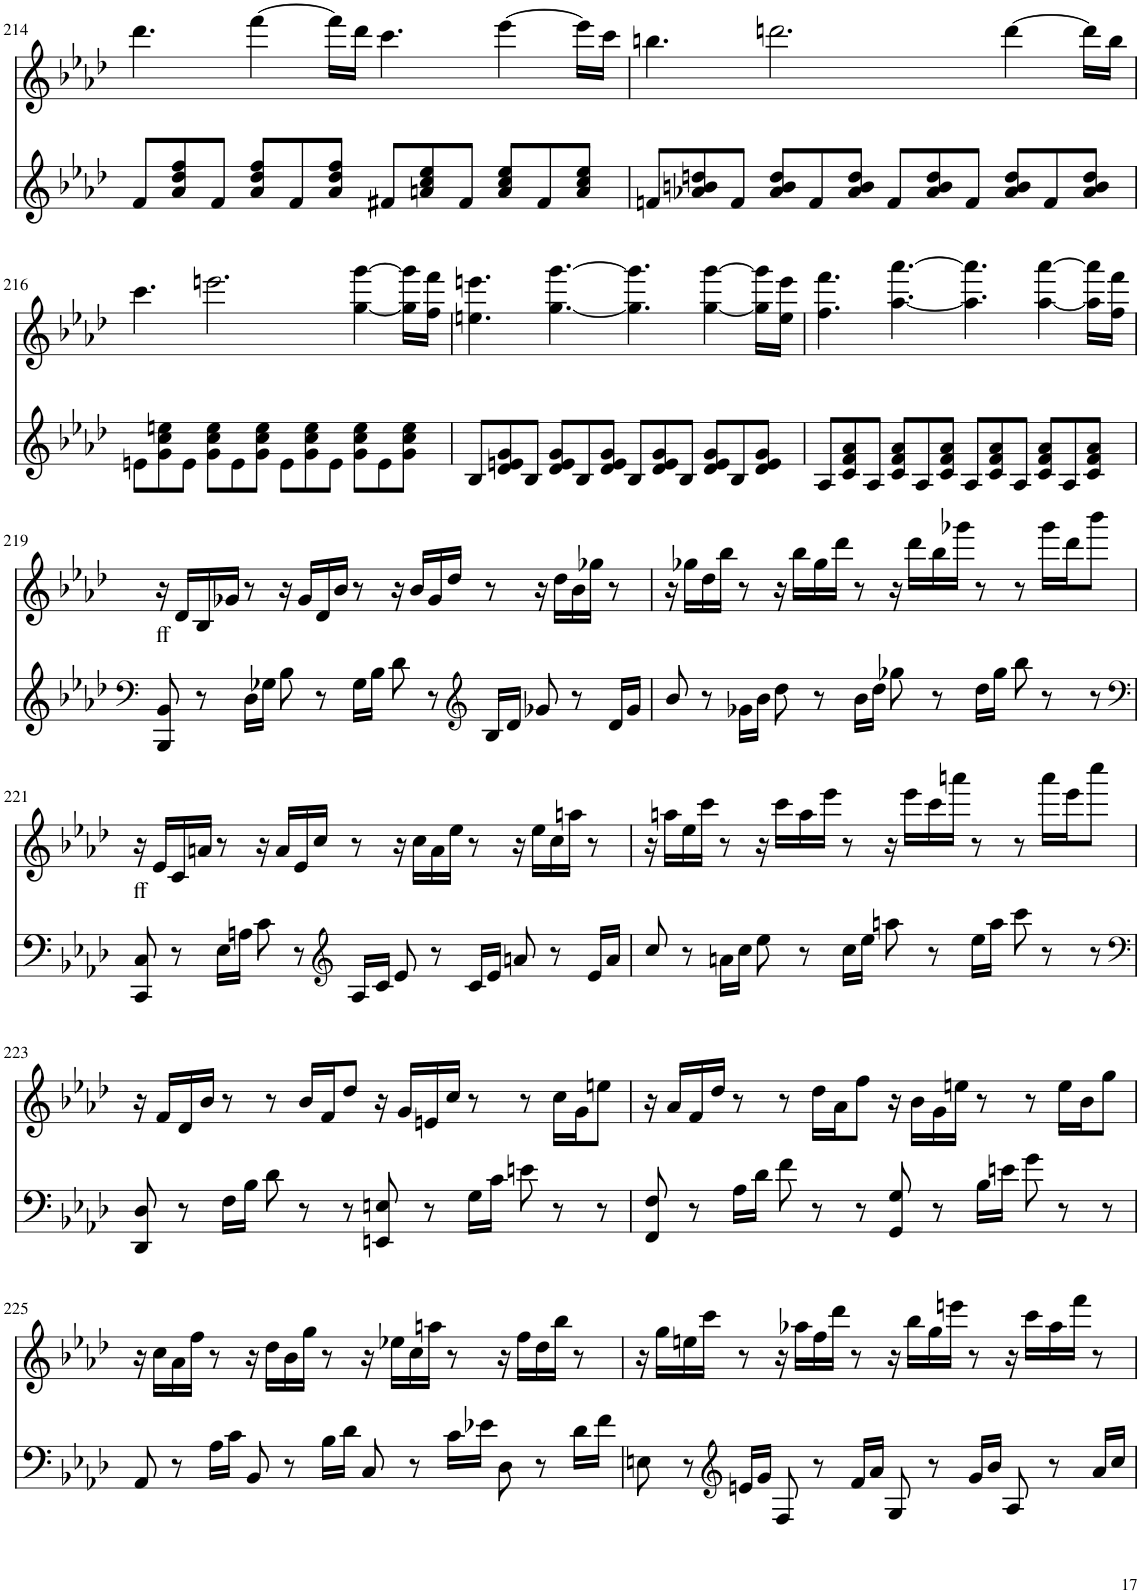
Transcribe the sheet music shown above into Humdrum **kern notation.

**kern	**kern	**text
*part2	*part1	*part1
*staff2	*staff1	*staff1
*I"piano	*I"piano	*
*I'Pno	*I'Pno	*
!!LO:PB:g=z
*clefG2	*clefG2	*
*k[b-e-a-d-]	*k[b-e-a-d-]	*
*M12/8	*M12/8	*
=214	=214	=214
8f/L	4.ddd-\	.
8a-/ 8dd-/ 8ff/	.	.
8f/J	.	.
8a-/ 8dd-/ 8ff/L	[4fff\	.
8f/	.	.
8a-/ 8dd-/ 8ff/J	16fff\LL]	.
.	16ddd-\JJ	.
8f#X/L	4.ccc\	.
8an/ 8cc/ 8ee-/	.	.
8f#/J	.	.
8a/ 8cc/ 8ee-/L	[4eee-\	.
8f#/	.	.
8a/ 8cc/ 8ee-/J	16eee-\LL]	.
.	16ccc\JJ	.
=215	=215	=215
8fn/L	4.bbn\	.
8a-X/ 8bn/ 8ddn/	.	.
8f/J	.	.
8a-/ 8b/ 8dd/L	2.dddn\	.
8f/	.	.
8a-/ 8b/ 8dd/J	.	.
8f/L	.	.
8a-/ 8b/ 8dd/	.	.
8f/J	.	.
8a-/ 8b/ 8dd/L	[4ddd\	.
8f/	.	.
8a-/ 8b/ 8dd/J	16ddd\LL]	.
.	16bb\JJ	.
!!LO:LB:g=z
=216	=216	=216
8en\L	4.ccc\	.
8g\ 8cc\ 8een\	.	.
8e\J	.	.
8g\ 8cc\ 8ee\L	2.eeen\	.
8e\	.	.
8g\ 8cc\ 8ee\J	.	.
8e\L	.	.
8g\ 8cc\ 8ee\	.	.
8e\J	.	.
8g\ 8cc\ 8ee\L	[4gg\ [4ggg\	.
8e\	.	.
8g\ 8cc\ 8ee\J	16gg\] 16ggg\]LL	.
.	16ff\ 16fff\JJ	.
=217	=217	=217
8B-/L	4.een\ 4.eeen\	.
8d-/ 8en/ 8g/	.	.
8B-/J	.	.
8d-/ 8e/ 8g/L	[4.gg\ [4.ggg\	.
8B-/	.	.
8d-/ 8e/ 8g/J	.	.
8B-/L	4.gg\] 4.ggg\]	.
8d-/ 8e/ 8g/	.	.
8B-/J	.	.
8d-/ 8e/ 8g/L	[4gg\ [4ggg\	.
8B-/	.	.
8d-/ 8e/ 8g/J	16gg\] 16ggg\]LL	.
.	16ee\ 16eee\JJ	.
=218	=218	=218
8A-/L	4.ff\ 4.fff\	.
8c/ 8f/ 8a-/	.	.
8A-/J	.	.
8c/ 8f/ 8a-/L	[4.aa-\ [4.aaa-\	.
8A-/	.	.
8c/ 8f/ 8a-/J	.	.
8A-/L	4.aa-\] 4.aaa-\]	.
8c/ 8f/ 8a-/	.	.
8A-/J	.	.
8c/ 8f/ 8a-/L	[4aa-\ [4aaa-\	.
8A-/	.	.
8c/ 8f/ 8a-/J	16aa-\] 16aaa-\]LL	.
.	16ff\ 16fff\JJ	.
!!LO:LB:g=z
=219	=219	=219
*clefF4	*	*
!	!	!LO:LY:b
8BBB-/ 8BB-/	16r	ff
.	16d-/LL	.
8r	16B-/	.
.	16g-X/JJ	.
16D-\LL	8r	.
16G-X\JJ	.	.
8B-\	16r	.
.	16g-/LL	.
8r	16d-/	.
.	16b-/JJ	.
16G-\LL	8r	.
16B-\JJ	.	.
8d-\	16r	.
.	16b-/LL	.
8r	16g-/	.
.	16dd-/JJ	.
*clefG2	*	*
16B-/LL	8r	.
16d-/JJ	.	.
8g-X/	16r	.
.	16dd-\LL	.
8r	16b-\	.
.	16gg-X\JJ	.
16d-/LL	8r	.
16g-/JJ	.	.
=220	=220	=220
8b-/	16r	.
.	16gg-X\LL	.
8r	16dd-\	.
.	16bb-\JJ	.
16g-X\LL	8r	.
16b-\JJ	.	.
8dd-\	16r	.
.	16bb-\LL	.
8r	16gg-\	.
.	16ddd-\JJ	.
16b-\LL	8r	.
16dd-\JJ	.	.
8gg-X\	16r	.
.	16ddd-\LL	.
8r	16bb-\	.
.	16ggg-X\JJ	.
16dd-\LL	8r	.
16gg-\JJ	.	.
8bb-\	8r	.
8r	16ggg-\LL	.
.	16ddd-\J	.
8r	8bbb-\J	.
!!LO:LB:g=z
=221	=221	=221
*clefF4	*	*
!	!	!LO:LY:b
8CC/ 8C/	16r	ff
.	16e-/LL	.
8r	16c/	.
.	16an/JJ	.
16E-\LL	8r	.
16An\JJ	.	.
8c\	16r	.
.	16a/LL	.
8r	16e-/	.
.	16cc/JJ	.
*clefG2	*	*
16A/LL	8r	.
16c/JJ	.	.
8e-/	16r	.
.	16cc\LL	.
8r	16a\	.
.	16ee-\JJ	.
16c/LL	8r	.
16e-/JJ	.	.
8an/	16r	.
.	16ee-\LL	.
8r	16cc\	.
.	16aan\JJ	.
16e-/LL	8r	.
16a/JJ	.	.
=222	=222	=222
8cc/	16r	.
.	16aan\LL	.
8r	16ee-\	.
.	16ccc\JJ	.
16an\LL	8r	.
16cc\JJ	.	.
8ee-\	16r	.
.	16ccc\LL	.
8r	16aa\	.
.	16eee-\JJ	.
16cc\LL	8r	.
16ee-\JJ	.	.
8aan\	16r	.
.	16eee-\LL	.
8r	16ccc\	.
.	16aaan\JJ	.
16ee-\LL	8r	.
16aa\JJ	.	.
8ccc\	8r	.
8r	16aaa\LL	.
.	16eee-\J	.
8r	8cccc\J	.
!!LO:LB:g=z
=223	=223	=223
*clefF4	*	*
8DD-/ 8D-/	16r	.
.	16f/LL	.
8r	16d-/	.
.	16b-/JJ	.
16F\LL	8r	.
16B-\JJ	.	.
8d-\	8r	.
8r	16b-/LL	.
.	16f/J	.
8r	8dd-/J	.
8EEn/ 8En/	16r	.
.	16g/LL	.
8r	16en/	.
.	16cc/JJ	.
16G\LL	8r	.
16c\JJ	.	.
8en\	8r	.
8r	16cc\LL	.
.	16g\J	.
8r	8een\J	.
=224	=224	=224
8FF/ 8F/	16r	.
.	16a-/LL	.
8r	16f/	.
.	16dd-/JJ	.
16A-\LL	8r	.
16d-\JJ	.	.
8f\	8r	.
8r	16dd-\LL	.
.	16a-\J	.
8r	8ff\J	.
8GG/ 8G/	16r	.
.	16b-\LL	.
8r	16g\	.
.	16een\JJ	.
16B-\LL	8r	.
16en\JJ	.	.
8g\	8r	.
8r	16ee\LL	.
.	16b-\J	.
8r	8gg\J	.
!!LO:LB:g=z
=225	=225	=225
8AA-/	16r	.
.	16cc\LL	.
8r	16a-\	.
.	16ff\JJ	.
16A-\LL	8r	.
16c\JJ	.	.
8BB-/	16r	.
.	16dd-\LL	.
8r	16b-\	.
.	16gg\JJ	.
16B-\LL	8r	.
16d-\JJ	.	.
8C/	16r	.
.	16ee-X\LL	.
8r	16cc\	.
.	16aan\JJ	.
16c\LL	8r	.
16e-X\JJ	.	.
8D-\	16r	.
.	16ff\LL	.
8r	16dd-\	.
.	16bb-\JJ	.
16d-\LL	8r	.
16f\JJ	.	.
=226	=226	=226
8En\	16r	.
.	16gg\LL	.
8r	16een\	.
.	16ccc\JJ	.
*clefG2	*	*
16en/LL	8r	.
16g/JJ	.	.
8F/	16r	.
.	16aa-X\LL	.
8r	16ff\	.
.	16ddd-\JJ	.
16f/LL	8r	.
16a-/JJ	.	.
8G/	16r	.
.	16bb-\LL	.
8r	16gg\	.
.	16eeen\JJ	.
16g/LL	8r	.
16b-/JJ	.	.
8A-/	16r	.
.	16ccc\LL	.
8r	16aa-\	.
.	16fff\JJ	.
16a-/LL	8r	.
16cc/JJ	.	.
=	=	=
*-	*-	*-
